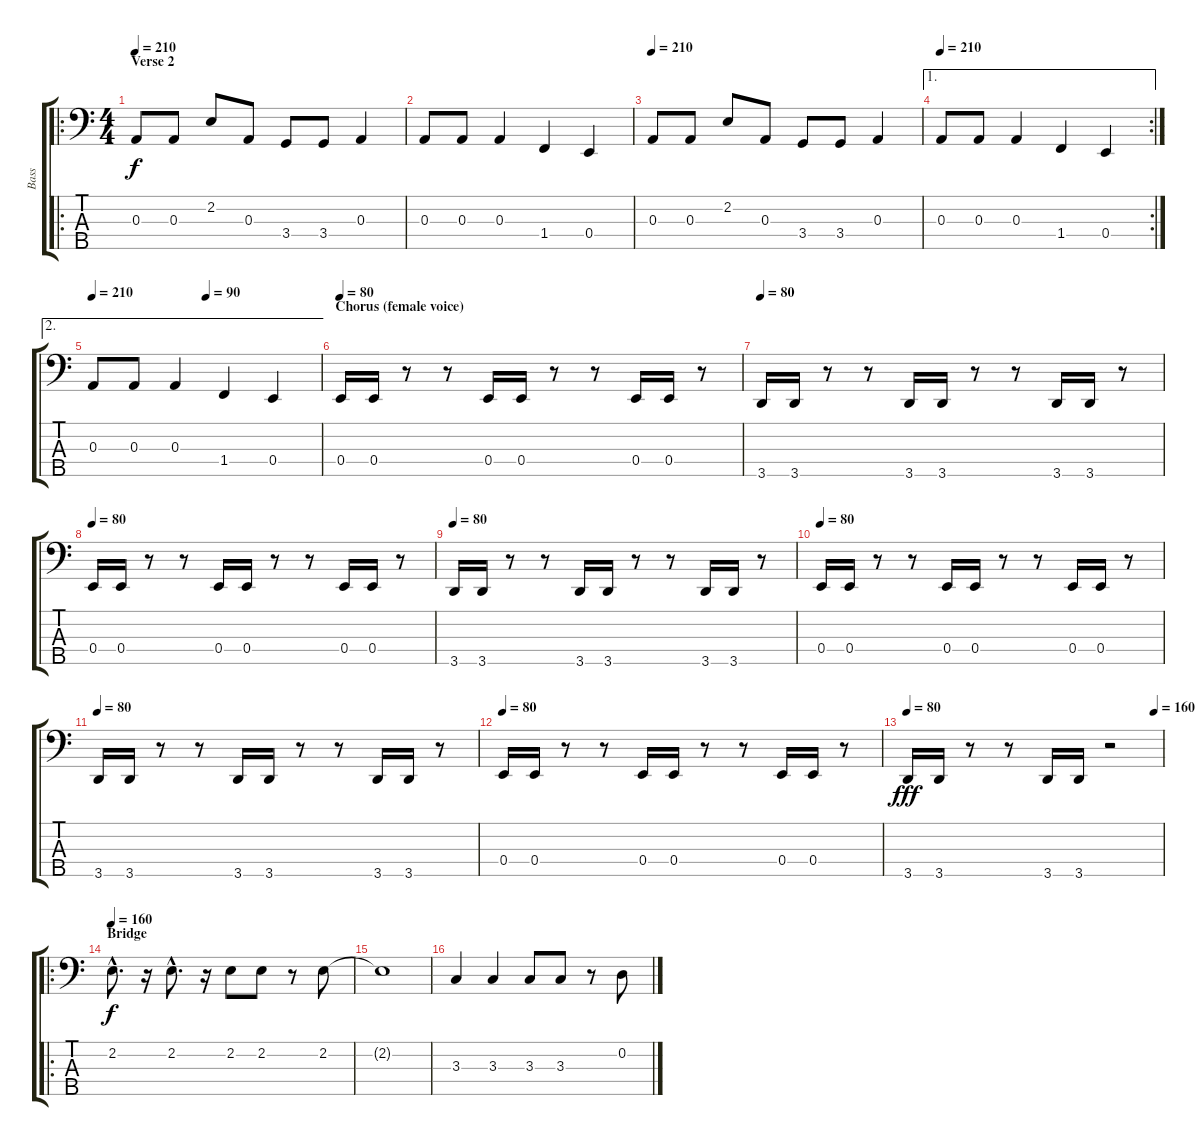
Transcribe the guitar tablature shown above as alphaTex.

\track ("Bass" "Bass") {instrument electricbassfinger}
\staff {score tabs}
\tuning (G2 D2 A1 E1 B0) {hide}
\ro
\ts (4 4)
\section ("" "Verse 2")
\tempo 210
\clef f4
\ks c
0.3.8{dy f} 0.3.8 2.2.8 0.3.8 3.4.8 3.4.8 0.3.4 |
0.3.8 0.3.8 0.3.4 1.4.4 0.4.4 |
\tempo 210
0.3.8 0.3.8 2.2.8 0.3.8 3.4.8 3.4.8 0.3.4 |
\ae 1
\rc 2
\tempo 210
0.3.8 0.3.8 0.3.4 1.4.4 0.4.4 |
\ae 2
\tempo 210
\tempo (90 0.5)
0.3.8 0.3.8 0.3.4 1.4.4 0.4.4 |
\section ("" "Chorus (female voice)")
\tempo 80
0.4.16{volume 14} 0.4.16 r.8 r.8 0.4.16 0.4.16 r.8 r.8 0.4.16 0.4.16 r.8 |
\tempo 80
3.5.16 3.5.16 r.8 r.8 3.5.16 3.5.16 r.8 r.8 3.5.16 3.5.16 r.8 |
\tempo 80
0.4.16{volume 14} 0.4.16 r.8 r.8 0.4.16 0.4.16 r.8 r.8 0.4.16 0.4.16 r.8 |
\tempo 80
3.5.16 3.5.16 r.8 r.8 3.5.16 3.5.16 r.8 r.8 3.5.16 3.5.16 r.8 |
\tempo 80
0.4.16{volume 14} 0.4.16 r.8 r.8 0.4.16 0.4.16 r.8 r.8 0.4.16 0.4.16 r.8 |
\tempo 80
3.5.16 3.5.16 r.8 r.8 3.5.16 3.5.16 r.8 r.8 3.5.16 3.5.16 r.8 |
\tempo 80
0.4.16{volume 14} 0.4.16 r.8 r.8 0.4.16 0.4.16 r.8 r.8 0.4.16 0.4.16 r.8 |
\tempo 80
\tempo (160 0.96875)
3.5.16{dy fff} 3.5.16 r.8 r.8 3.5.16 3.5.16 r.2 |
\ro
\section ("" "Bridge")
\tempo 160
2.2{hac}.8{d dy f} r.16 2.2{hac}.8{d} r.16 2.2.8 2.2.8 r.8 2.2.8 |
2.2{t}.1 |
3.3.4 3.3.4 3.3.8 3.3.8 r.8 0.2.8
